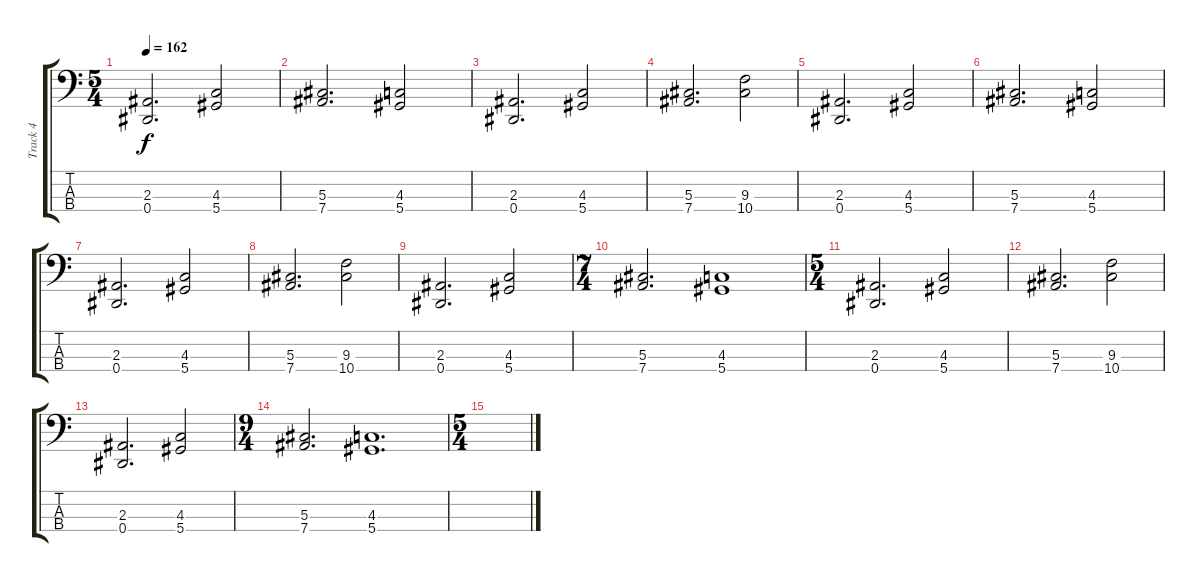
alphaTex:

\track ("Track 4" "Track 4") {instrument electricbassfinger}
\staff {score tabs}
\tuning (Gb2 Db2 Ab1 Eb1) {hide}
\ts (5 4)
\tempo 162
\clef f4
\ks c
(2.3 0.4).2{d dy f} (4.3 5.4).2 |
(5.3 7.4).2{d} (4.3 5.4).2 |
(2.3 0.4).2{d} (4.3 5.4).2 |
(5.3 7.4).2{d} (9.3 10.4).2 |
(2.3 0.4).2{d} (4.3 5.4).2 |
(5.3 7.4).2{d} (4.3 5.4).2 |
(2.3 0.4).2{d} (4.3 5.4).2 |
(5.3 7.4).2{d} (9.3 10.4).2 |
(2.3 0.4).2{d} (4.3 5.4).2 |
\ts (7 4)
(5.3 7.4).2{d} (4.3 5.4).1 |
\ts (5 4)
(2.3 0.4).2{d} (4.3 5.4).2 |
(5.3 7.4).2{d} (9.3 10.4).2 |
(2.3 0.4).2{d} (4.3 5.4).2 |
\ts (9 4)
(5.3 7.4).2{d} (4.3 5.4).1{d} |
\ts (5 4)
